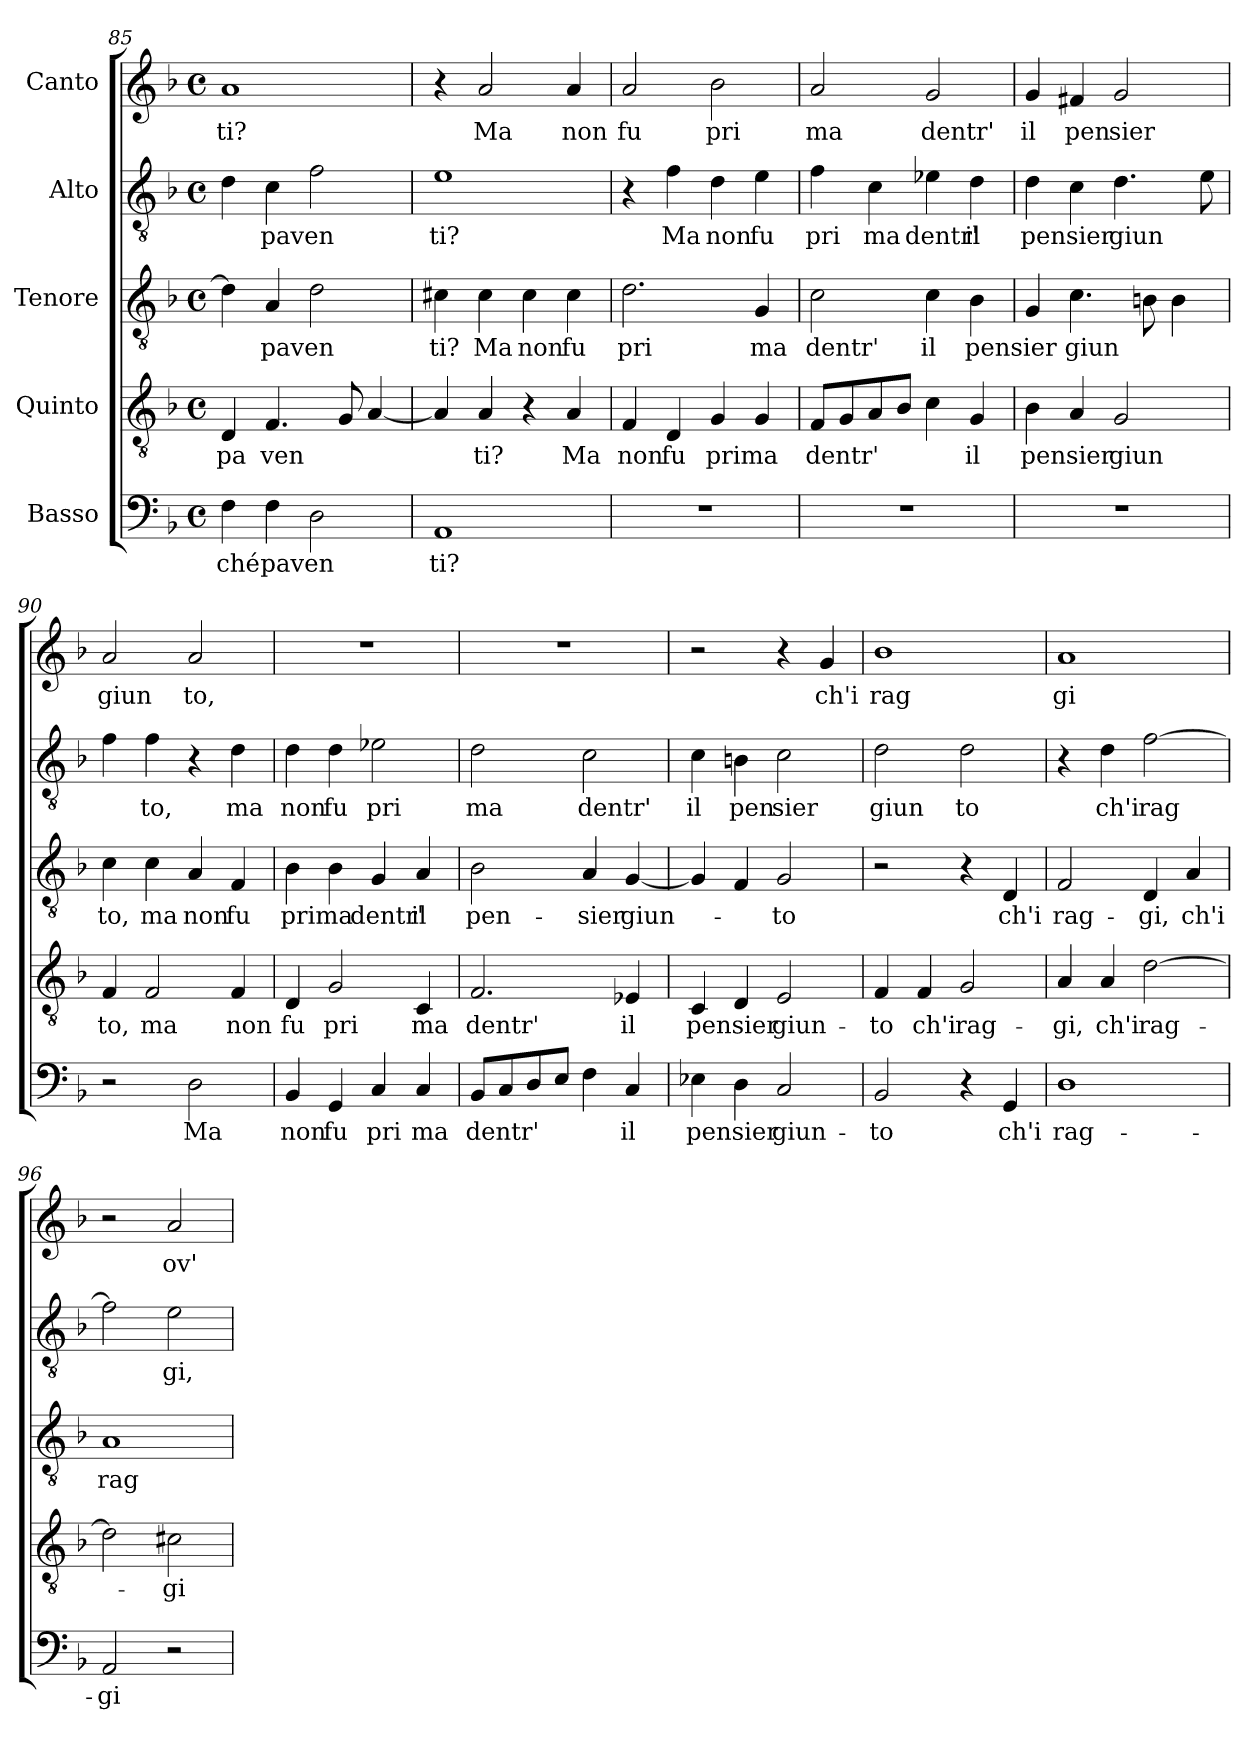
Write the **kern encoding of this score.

**kern	**text	**kern	**text	**kern	**text	**kern	**text	**kern	**text
*part5	*part5	*part4	*part4	*part3	*part3	*part2	*part2	*part1	*part1
*staff5	*staff5	*staff4	*staff4	*staff3	*staff3	*staff2	*staff2	*staff1	*staff1
*I"Basso	*	*I"Quinto	*	*I"Tenore	*	*I"Alto	*	*I"Canto	*
!!LO:LB:g=z
*clefF4	*	*clefGv2	*	*clefGv2	*	*clefGv2	*	*clefG2	*
*k[b-]	*	*k[b-]	*	*k[b-]	*	*k[b-]	*	*k[b-]	*
*F:	*	*F:	*	*F:	*	*F:	*	*F:	*
*M4/4	*	*M4/4	*	*M4/4	*	*M4/4	*	*M4/4	*
*met(c)	*	*met(c)	*	*met(c)	*	*met(c)	*	*met(c)	*
=85	=85	=85	=85	=85	=85	=85	=85	=85	=85
!	!LO:LY:b:cj	!	!LO:LY:b:cj	!	!	!	!	!	!LO:LY:b:cj
4F\	-ché	4D/	pa	4d\]	.	4d\	.	1a	-ti?
!	!LO:LY:b	!	!LO:LY:b	!	!LO:LY:b	!	!LO:LY:b	!	!
4F\	paven	4.F/	ven	4A/	paven	4c\	paven	.	.
2D\	.	.	.	2d\	.	2f\	.	.	.
.	.	8G/	.	.	.	.	.	.	.
.	.	[<4A/	.	.	.	.	.	.	.
=86	=86	=86	=86	=86	=86	=86	=86	=86	=86
!	!LO:LY:b:cj	!	!	!	!LO:LY:b:cj	!	!LO:LY:b:cj	!	!
1AA	ti?	4A/]	.	4c#X\	ti?	1e	ti?	4r	.
!	!	!	!LO:LY:b:cj	!	!LO:LY:b:cj	!	!	!	!LO:LY:b:cj
.	.	4A/	ti?	4c#\	Ma	.	.	2a/	Ma
!	!	!	!	!	!LO:LY:b:cj	!	!	!	!
.	.	4r	.	4c#\	non	.	.	.	.
!	!	!	!LO:LY:b:cj	!	!LO:LY:b:cj	!	!	!	!LO:LY:b:cj
.	.	4A/	Ma	4c#\	fu	.	.	4a/	non
=87	=87	=87	=87	=87	=87	=87	=87	=87	=87
!	!	!	!LO:LY:b:cj	!	!LO:LY:b:cj	!	!	!	!LO:LY:b:cj
1r	.	4F/	non	2.d\	pri	4r	.	2a/	fu
!	!	!	!LO:LY:b:cj	!	!	!	!LO:LY:b:cj	!	!
.	.	4D/	fu	.	.	4f\	Ma	.	.
!	!	!	!LO:LY:b	!	!	!	!LO:LY:b:cj	!	!LO:LY:b:cj
.	.	4G/	prima	.	.	4d\	non	2b-\	pri
!	!	!	!	!	!LO:LY:b:cj	!	!LO:LY:b:cj	!	!
.	.	4G/	.	4G/	ma	4e\	fu	.	.
=88	=88	=88	=88	=88	=88	=88	=88	=88	=88
!	!	!	!LO:LY:b	!	!LO:LY:b:cj	!	!LO:LY:b:cj	!	!LO:LY:b:cj
1r	.	8F/L	dentr'	2c\	dentr'	4f\	pri	2a/	ma
.	.	8G/	.	.	.	.	.	.	.
!	!	!	!	!	!	!	!LO:LY:b:cj	!	!
.	.	8A/	.	.	.	4c\	ma	.	.
.	.	8B-/J	.	.	.	.	.	.	.
!	!	!	!	!	!LO:LY:b:cj	!	!LO:LY:b:cj	!	!LO:LY:b:cj
.	.	4c\	.	4c\	il	4e-X\	dentr'	2g/	dentr'
!	!	!	!LO:LY:b:cj	!	!LO:LY:b	!	!LO:LY:b:cj	!	!
.	.	4G/	il	4B-\	pensier	4d\	il	.	.
=89	=89	=89	=89	=89	=89	=89	=89	=89	=89
!	!	!	!LO:LY:b	!	!	!	!LO:LY:b	!	!LO:LY:b:cj
1r	.	4B-\	pensier	4G/	.	4d\	pensier	4g/	il
!	!	!	!	!	!LO:LY:b	!	!	!	!LO:LY:b:cj
.	.	4A/	.	4.c\	giun	4c\	.	4f#X/	pen
!	!	!	!LO:LY:b:cj	!	!	!	!LO:LY:b	!	!LO:LY:b:cj
.	.	2G/	giun	.	.	4.d\	giun	2g/	sier
.	.	.	.	8B\	.	.	.	.	.
.	.	.	.	4B\	.	.	.	.	.
.	.	.	.	.	.	8e\	.	.	.
=90	=90	=90	=90	=90	=90	=90	=90	=90	=90
!	!	!	!LO:LY:b:cj	!	!LO:LY:b:cj	!	!	!	!LO:LY:b:cj
2r	.	4F/	to,	4c\	to,	4f\	.	2a/	giun
!	!	!	!LO:LY:b:cj	!	!LO:LY:b:cj	!	!LO:LY:b:cj	!	!
.	.	2F/	ma	4c\	ma	4f\	to,	.	.
!	!LO:LY:b:cj	!	!	!	!LO:LY:b:cj	!	!	!	!LO:LY:b:cj
2D\	Ma	.	.	4A/	non	4r	.	2a/	to,
!	!	!	!LO:LY:b:cj	!	!LO:LY:b:cj	!	!LO:LY:b:cj	!	!
.	.	4F/	non	4F/	fu	4d\	ma	.	.
=91	=91	=91	=91	=91	=91	=91	=91	=91	=91
!	!LO:LY:b:cj	!	!LO:LY:b:cj	!	!LO:LY:b	!	!LO:LY:b:cj	!	!
4BB-/	non	4D/	fu	4B-\	prima	4d\	non	1r	.
!	!LO:LY:b:cj	!	!LO:LY:b:cj	!	!	!	!LO:LY:b:cj	!	!
4GG/	fu	2G/	pri	4B-\	.	4d\	fu	.	.
!	!LO:LY:b:cj	!	!	!	!LO:LY:b:cj	!	!LO:LY:b:cj	!	!
4C/	pri	.	.	4G/	dentr'	2e-X\	pri	.	.
!	!LO:LY:b:cj	!	!LO:LY:b:cj	!	!LO:LY:b:cj	!	!	!	!
4C/	ma	4C/	ma	4A/	il	.	.	.	.
!!LO:LB:g=z
=92	=92	=92	=92	=92	=92	=92	=92	=92	=92
!	!LO:LY:b	!	!LO:LY:b:cj	!	!LO:LY:b:cj	!	!LO:LY:b:cj	!	!
8BB-/L	dentr'	2.F/	dentr'	2B-\	pen-	2d\	ma	1r	.
8C/	.	.	.	.	.	.	.	.	.
8D/	.	.	.	.	.	.	.	.	.
8E/J	.	.	.	.	.	.	.	.	.
!	!	!	!	!	!LO:LY:b:cj	!	!LO:LY:b:cj	!	!
4F\	.	.	.	4A/	-sier	2c\	dentr'	.	.
!	!LO:LY:b:cj	!	!LO:LY:b:cj	!	!LO:LY:b	!	!	!	!
4C/	il	4E-X/	il	[<4G/	giun-	.	.	.	.
=93	=93	=93	=93	=93	=93	=93	=93	=93	=93
!	!LO:LY:b	!	!LO:LY:b	!	!	!	!LO:LY:b:cj	!	!
4E-X\	pensier	4C/	pensier	4G/]	.	4c\	il	2r	.
!	!	!	!	!	!	!	!LO:LY:b:cj	!	!
4D\	.	4D/	.	4F/	.	4Bn\	pen	.	.
!	!LO:LY:b:cj	!	!LO:LY:b:cj	!	!LO:LY:b:cj	!	!LO:LY:b:cj	!	!
2C/	giun-	2E/	giun-	2G/	-to	2c\	sier	4r	.
!	!	!	!	!	!	!	!	!	!LO:LY:b:cj
.	.	.	.	.	.	.	.	4g/	ch'i
=94	=94	=94	=94	=94	=94	=94	=94	=94	=94
!	!LO:LY:b:cj	!	!LO:LY:b:cj	!	!	!	!LO:LY:b:cj	!	!LO:LY:b:cj
2BB-/	-to	4F/	-to	2r	.	2d\	giun	1b-	rag
!	!	!	!LO:LY:b:cj	!	!	!	!	!	!
.	.	4F/	ch'i	.	.	.	.	.	.
!	!	!	!LO:LY:b:cj	!	!	!	!LO:LY:b:cj	!	!
4r	.	2G/	rag-	4r	.	2d\	to	.	.
!	!LO:LY:b:cj	!	!	!	!LO:LY:b:cj	!	!	!	!
4GG/	ch'i	.	.	4D/	ch'i	.	.	.	.
=95	=95	=95	=95	=95	=95	=95	=95	=95	=95
!	!LO:LY:b:cj	!	!LO:LY:b:cj	!	!LO:LY:b:cj	!	!	!	!LO:LY:b:cj
1D	rag-	4A/	-gi,	2F/	rag-	4r	.	1a	gi
!	!	!	!LO:LY:b:cj	!	!	!	!LO:LY:b:cj	!	!
.	.	4A/	ch'i	.	.	4d\	ch'i	.	.
!	!	!	!LO:LY:b	!	!LO:LY:b:cj	!	!LO:LY:b	!	!
.	.	[>2d\	rag-	4D/	-gi,	[>2f\	rag	.	.
!	!	!	!	!	!LO:LY:b:cj	!	!	!	!
.	.	.	.	4A/	ch'i	.	.	.	.
=96	=96	=96	=96	=96	=96	=96	=96	=96	=96
!	!LO:LY:b:cj	!	!	!	!LO:LY:b:cj	!	!	!	!
2AA/	-gi	2d\]	.	1A	rag-	2f\]	.	2r	.
!	!	!	!LO:LY:b:cj	!	!	!	!LO:LY:b:cj	!	!LO:LY:b:cj
2r	.	2c#X\	-gi	.	.	2e\	gi,	2a/	ov'
=	=	=	=	=	=	=	=	=	=
*-	*-	*-	*-	*-	*-	*-	*-	*-	*-
